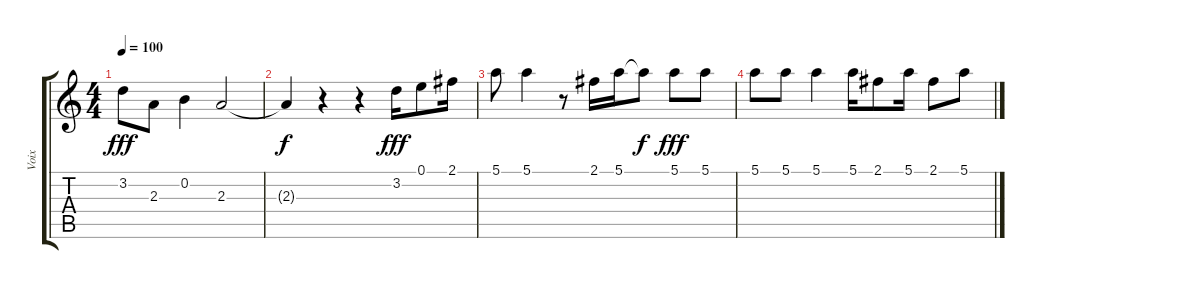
\track ("Voix" "Voix") {instrument contrabass}
\staff {score tabs}
\tuning (E4 B3 G3 D3 A2 E2) {hide}
\ts (4 4)
\tempo 100
\clef g2
\ks c
3.2.8{dy fff} 2.3.8 0.2.4 2.3.2 |
2.3{t}.4{dy f} r.4 r.4 3.2.16{dy fff} 0.1.8 2.1.16 |
5.1.8{volume 0} 5.1.4 r.8 2.1.16 5.1.16 5.1{t}.8{dy f} 5.1.8{dy fff} 5.1.8 |
5.1.8 5.1.8 5.1.4 5.1.16 2.1.8 5.1.16 2.1.8 5.1.8
